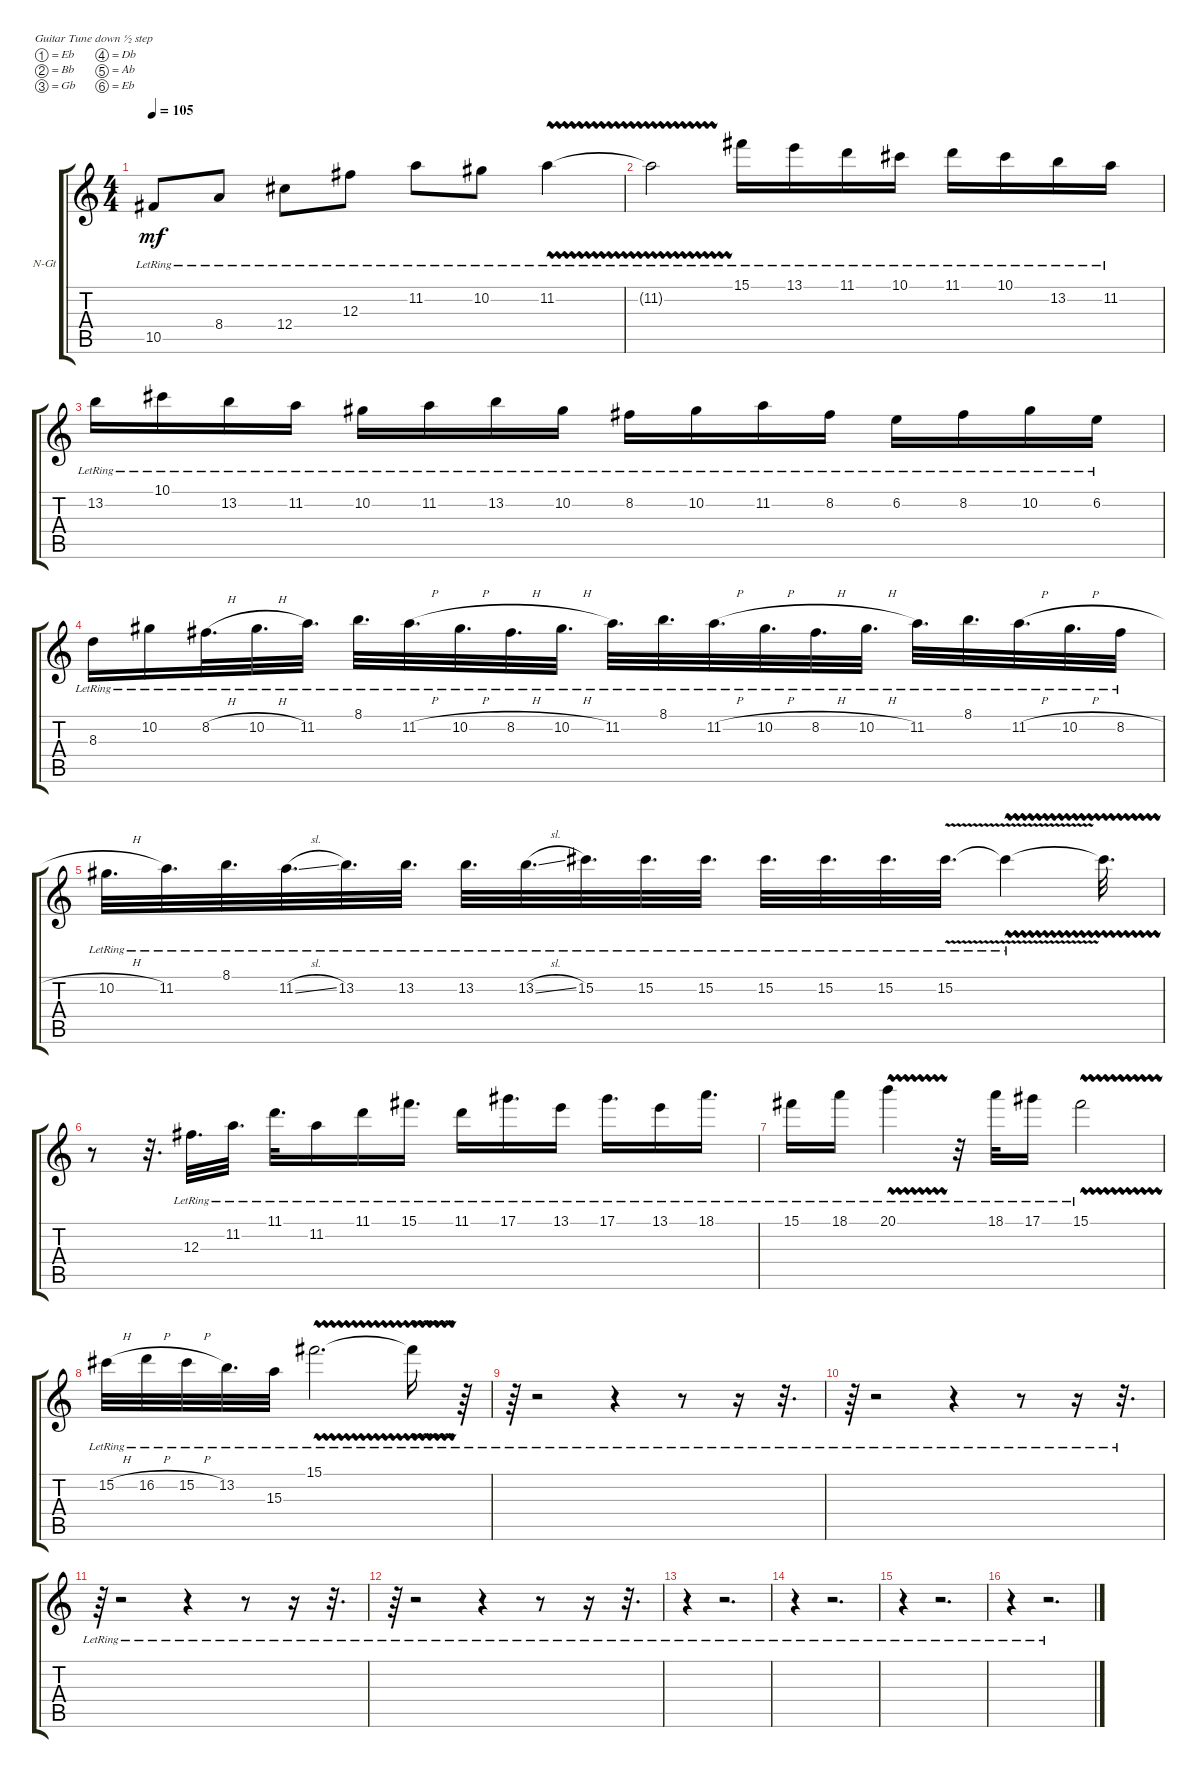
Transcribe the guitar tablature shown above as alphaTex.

\bracketExtendMode groupsimilarinstruments
\firstSystemTrackNameOrientation horizontal
\otherSystemsTrackNameOrientation horizontal
\track ("Äîðîæêà 5" "N-Gt") {instrument acousticguitarnylon}
\staff {score tabs}
\tuning (Eb4 Bb3 Gb3 Db3 Ab2 Eb2)
\ts (4 4)
\tempo 105
\clef g2
\ks c
10.5{lr}.8{dy mf} 8.4{lr}.8 12.4{lr}.8 12.3{lr}.8 11.2{lr}.8 10.2{lr}.8 11.2{vw lr}.4 |
11.2{vw lr t}.2 15.1{lr}.16 13.1{lr}.16 11.1{lr}.16 10.1{lr}.16 11.1{lr}.16 10.1{lr}.16 13.2{lr}.16 11.2{lr}.16 |
13.2{lr}.16 10.1{lr}.16 13.2{lr}.16 11.2{lr}.16 10.2{lr}.16 11.2{lr}.16 13.2{lr}.16 10.2{lr}.16 8.2{lr}.16 10.2{lr}.16 11.2{lr}.16 8.2{lr}.16 6.2{lr}.16 8.2{lr}.16 10.2{lr}.16 6.2{lr}.16 |
8.3{lr}.16 10.2{lr}.16 8.2{h lr}.32{d} 10.2{h lr}.32{d} 11.2{lr}.32{d} 8.1{lr}.32{d} 11.2{h lr}.32{d} 10.2{h lr}.32{d} 8.2{h lr}.32{d} 10.2{h lr}.32{d} 11.2{lr}.32{d} 8.1{lr}.32{d} 11.2{h lr}.32{d} 10.2{h lr}.32{d} 8.2{h lr}.32{d} 10.2{h lr}.32{d} 11.2{lr}.32{d} 8.1{lr}.32{d} 11.2{h lr}.32{d} 10.2{h lr}.32{d} 8.2{h lr}.32 |
10.2{h lr}.32{d} 11.2{lr}.32{d} 8.1{lr}.32{d} 11.2{sl lr}.32{d} 13.2{lr}.32{d} 13.2{lr}.32{d} 13.2{lr}.32{d} 13.2{sl lr}.32{d} 15.2{lr}.32{d} 15.2{lr}.32{d} 15.2{lr}.32{d} 15.2{lr}.32{d} 15.2{lr}.32{d} 15.2{lr}.32{d} 15.2{v lr}.32{d} 15.2{vw lr t}.4 15.2{vw t}.32{d} |
r.8 r.32{d} 12.3{lr}.32{d} 11.2{lr}.32{d} 11.1{lr}.32{d} 11.2{lr}.16 11.1{lr}.16 15.1{lr}.16{d} 11.1{lr}.16 17.1{lr}.16{d} 13.1{lr}.16 17.1{lr}.16{d} 13.1{lr}.16 18.1{lr}.16{d} |
15.1{lr}.16 18.1{lr}.16 20.1{vw lr}.4 r.32 18.1{lr}.32 17.1{lr}.16 15.1{vw lr}.2 |
15.2{h lr}.32 16.2{h lr}.32 15.2{h lr}.32 13.2{lr}.32{d} 15.3{lr}.32 15.1{vw lr}.2{d} 15.1{v lr t}.16 r.64 |
r.64 r.2 r.4 r.8 r.16 r.32{d} |
r.64 r.2 r.4 r.8 r.16 r.32{d} |
r.64 r.2 r.4 r.8 r.16 r.32{d} |
r.64 r.2 r.4 r.8 r.16 r.32{d} |
r.4 r.2{d} |
r.4 r.2{d} |
r.4 r.2{d} |
r.4 r.2{d}
